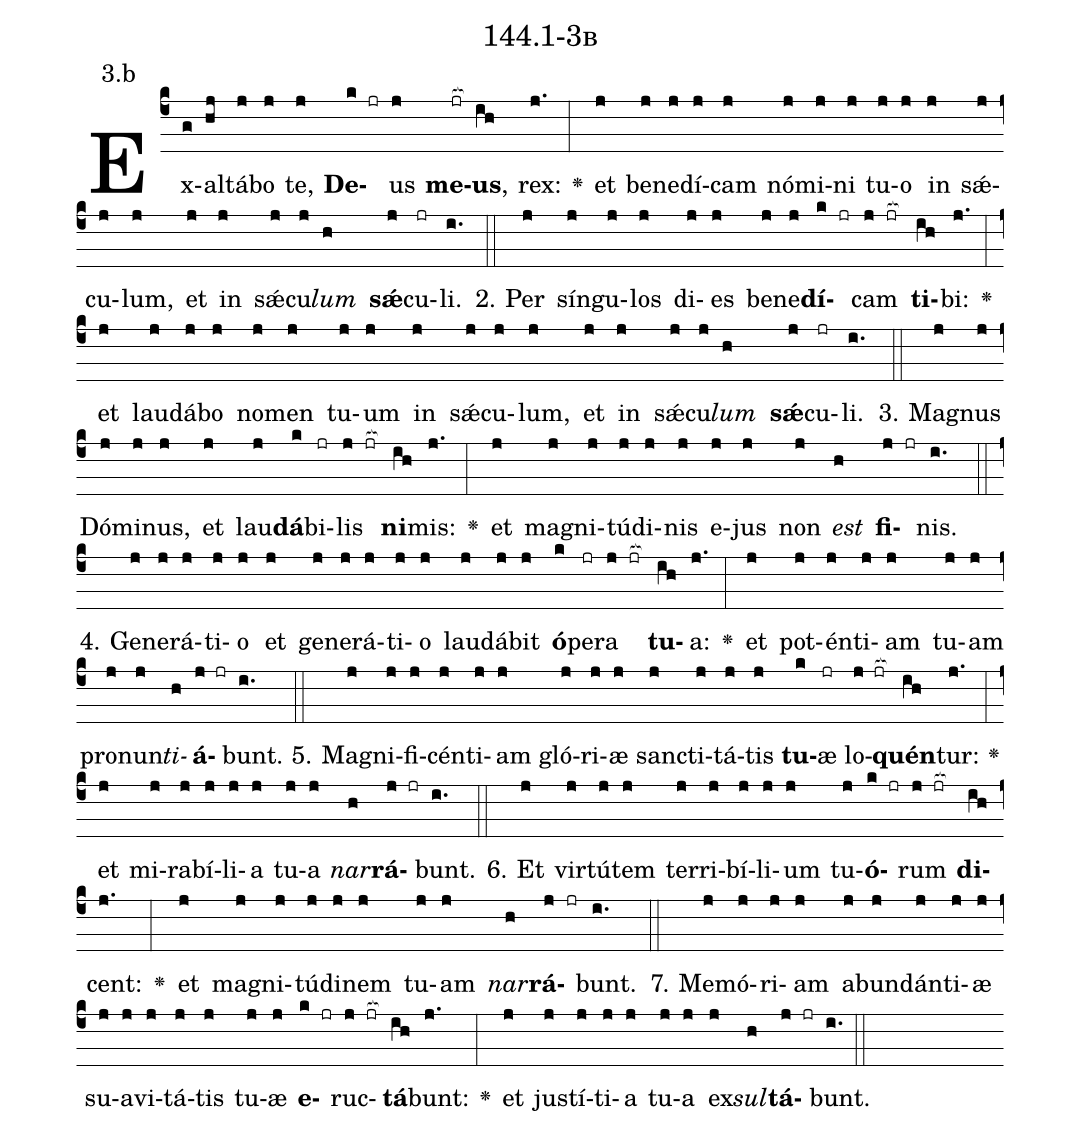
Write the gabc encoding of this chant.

name: 144.1-3b;
annotation: 3.b;
%%
(c4)Ex(g)al(hj)tá(j)bo(j) te,(j) <b>De</b>(k jr)us(j) <b>me</b>(jr[ocb:1{])<b>us</b>,(ih[ocb:0}]) rex:(j.) <v>\greheightstar</v>(:) et(j) be(j)ne(j)dí(j)cam(j) nó(j)mi(j)ni(j) tu(j)o(j) in(j) sǽ(j)cu(j)lum,(j) et(j) in(j) sǽ(j)cu(j)<i>lum</i>(h) <b>sǽ</b>(j)cu(jr)li.(i.) (::)
2. Per(j) sín(j)gu(j)los(j) di(j)es(j) be(j)ne(j)<b>dí</b>(k jr)cam(j jr[ocb:1{]) <b>ti</b>(ih[ocb:0}])bi:(j.) <v>\greheightstar</v>(:) et(j) lau(j)dá(j)bo(j) no(j)men(j) tu(j)um(j) in(j) sǽ(j)cu(j)lum,(j) et(j) in(j) sǽ(j)cu(j)<i>lum</i>(h) <b>sǽ</b>(j)cu(jr)li.(i.) (::)
3. Ma(j)gnus(j) Dó(j)mi(j)nus,(j) et(j) lau(j)<b>dá</b>(k)bi(jr)lis(j jr[ocb:1{]) <b>ni</b>(ih[ocb:0}])mis:(j.) <v>\greheightstar</v>(:) et(j) ma(j)gni(j)tú(j)di(j)nis(j) e(j)jus(j) non(j) <i>est</i>(h) <b>fi</b>(j jr)nis.(i.) (::)
4. Ge(j)ne(j)rá(j)ti(j)o(j) et(j) ge(j)ne(j)rá(j)ti(j)o(j) lau(j)dá(j)bit(j) <b>ó</b>(k)pe(jr)ra(j jr[ocb:1{]) <b>tu</b>(ih[ocb:0}])a:(j.) <v>\greheightstar</v>(:) et(j) pot(j)én(j)ti(j)am(j) tu(j)am(j) pro(j)nun(j)<i>ti</i>(h)<b>á</b>(j jr)bunt.(i.) (::)
5. Ma(j)gni(j)fi(j)cén(j)ti(j)am(j) gló(j)ri(j)æ(j) sanc(j)ti(j)tá(j)tis(j) <b>tu</b>(k)æ(jr) lo(j jr[ocb:1{])<b>quén</b>(ih[ocb:0}])tur:(j.) <v>\greheightstar</v>(:) et(j) mi(j)ra(j)bí(j)li(j)a(j) tu(j)a(j) <i>nar</i>(h)<b>rá</b>(j jr)bunt.(i.) (::)
6. Et(j) vir(j)tú(j)tem(j) ter(j)ri(j)bí(j)li(j)um(j) tu(j)<b>ó</b>(k jr)rum(j jr[ocb:1{]) <b>di</b>(ih[ocb:0}])cent:(j.) <v>\greheightstar</v>(:) et(j) ma(j)gni(j)tú(j)di(j)nem(j) tu(j)am(j) <i>nar</i>(h)<b>rá</b>(j jr)bunt.(i.) (::)
7. Me(j)mó(j)ri(j)am(j) ab(j)un(j)dán(j)ti(j)æ(j) su(j)a(j)vi(j)tá(j)tis(j) tu(j)æ(j) <b>e</b>(k jr)ruc(j jr[ocb:1{])<b>tá</b>(ih[ocb:0}])bunt:(j.) <v>\greheightstar</v>(:) et(j) jus(j)tí(j)ti(j)a(j) tu(j)a(j) ex(j)<i>sul</i>(h)<b>tá</b>(j jr)bunt.(i.) (::)
